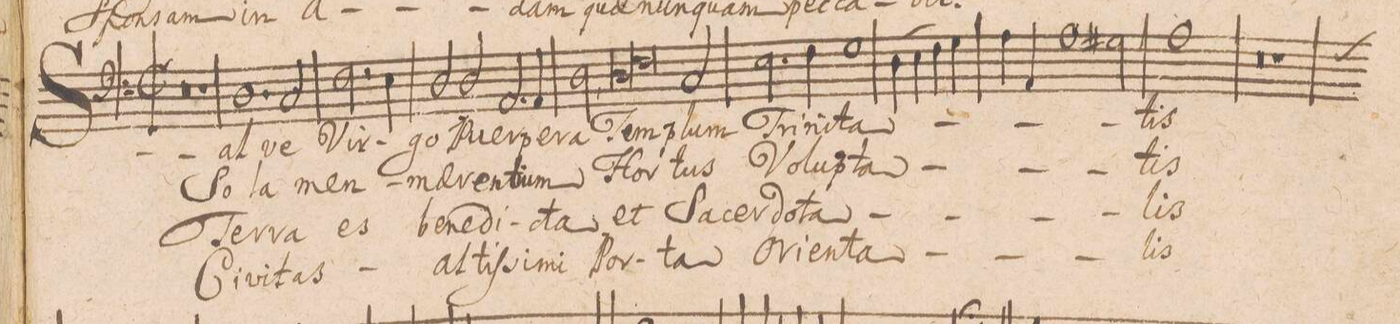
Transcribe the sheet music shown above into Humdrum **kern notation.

**kern	**text	**text	**text	**text
*I"BASSVS.	*	*	*	*
*clefF4	*	*	*	*
*k[]	*	*	*	*
*met(C|)	*	*	*	*
*M2/1	*	*	*	*
0r	.	.	.	.
=2-	=2-	=2-	=2-	=2-
*	*null	*null	*null	*null
1r	.	.	.	.
1.D	Sal-	So-	Ter-	Ci-
=3-	=3-	=3-	=3-	=3-
*2\right	*	*	*	*
2C/	-ve	-la-	-ra	-vi-
2.F\	Vir-	-men	es	-tas
4E\	.	.	.	.
=4-	=4-	=4-	=4-	=4-
2D/	-go	mae-	be	al-
2D/	Pu-	-ren-	ne-	-tiſ-
2.AA/	-er-	-ti-	-di-	-si-
4AA/	-pe-	-um	-cta	-mi
=5-	=5-	=5-	=5-	=5-
2D,\	-ra	.	.	.
*lig	*	*	*	*
1D	Tem-	Hor-	et	Por-
1F\	.	.	.	.
=6-	=6-	=6-	=6-	=6-
*Xlig	*	*	*	*
2C/	-plum	-tus	Sa-	-ta
2.E\	Tri-	Vo-	-cer-	o-
4F\	-ni-	-lup-	-do-	-rien-
=7-	=7-	=7-	=7-	=7-
1G	ta-	ta-	-ta-	-ta-
(>4D\	.	.	.	.
4E\	.	.	.	.
4F\	.	.	.	.
4G\)	.	.	.	.
=8-	=8-	=8-	=8-	=8-
4A\	.	.	.	.
4AA/	.	.	.	.
1A	.	.	.	.
2G#X\	.	.	.	.
=9-	=9-	=9-	=9-	=9-
1A	-tis	-tis	-lis	-lis
0r	.	.	.	.
=10-	=10-	=10-	=10-	=10-
1r	.	.	.	.
*custos:F	*	*	*	*
=11-	=11-	=11-	=11-	=11-
*-	*-	*-	*-	*-
